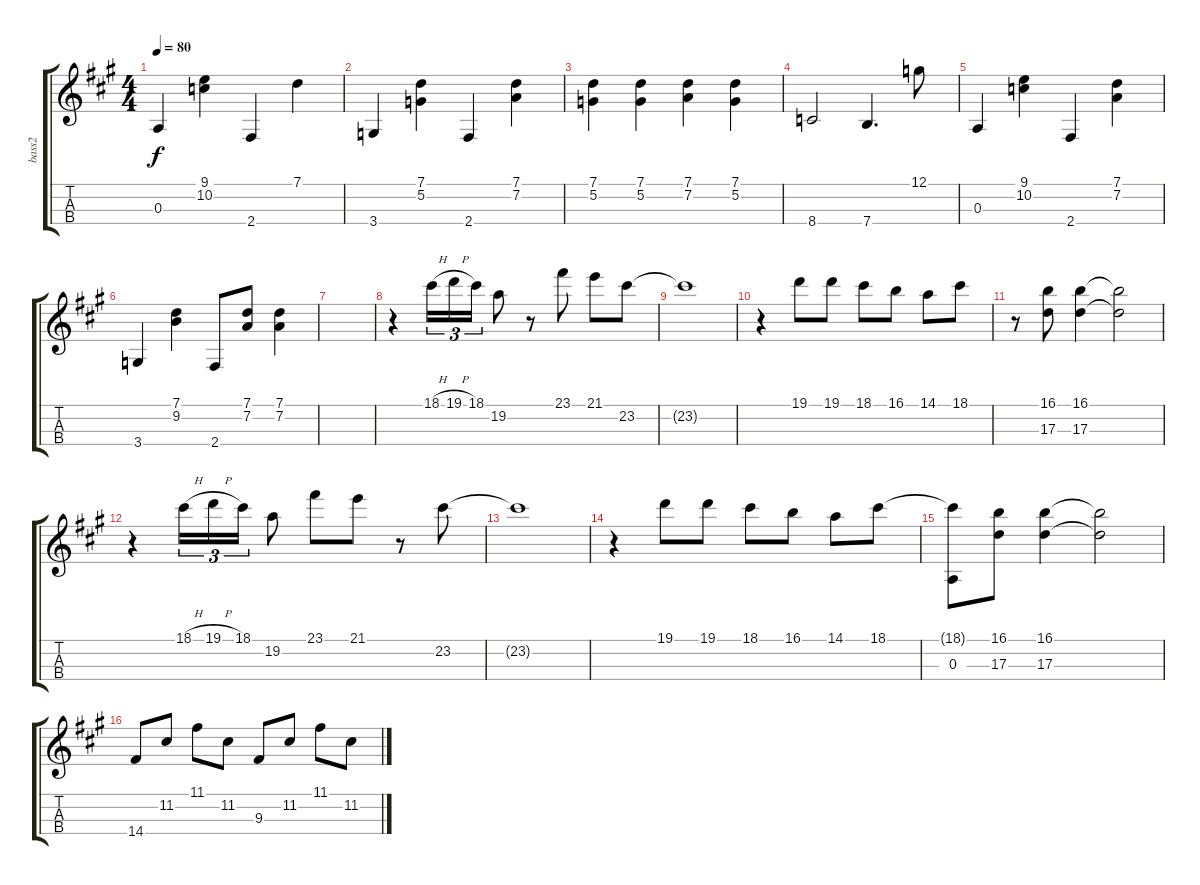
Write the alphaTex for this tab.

\track ("bass2" "bass2") {instrument electricbassfinger}
\staff {score tabs}
\tuning (G3 D3 A2 E2) {hide}
\ts (4 4)
\tempo 80
\clef g2
\ks a
0.3.4{dy f} (9.1 10.2).4 2.4.4 7.1.4 |
3.4.4 (7.1 5.2).4 2.4.4 (7.1 7.2).4 |
(7.1 5.2).4 (7.1 5.2).4 (7.1 7.2).4 (7.1 5.2).4 |
8.4.2 7.4.4{d} 12.1.8 |
0.3.4 (9.1 10.2).4 2.4.4 (7.1 7.2).4 |
3.4.4 (7.1 9.2).4 2.4.8 (7.1 7.2).8 (7.1 7.2).4 |
|
r.4 18.1{h}.16{tu (3 2)} 19.1{h}.16{tu (3 2)} 18.1.16{tu (3 2)} 19.2.8 r.8 23.1.8 21.1.8 23.2.8 |
23.2{t}.1 |
r.4 19.1.8 19.1.8 18.1.8 16.1.8 14.1.8 18.1.8 |
r.8 (16.1 17.3).8 (16.1 17.3).4 (16.1{t} 17.3{t}).2 |
r.4 18.1{h}.16{tu (3 2)} 19.1{h}.16{tu (3 2)} 18.1.16{tu (3 2)} 19.2.8 23.1.8 21.1.8 r.8 23.2.8 |
23.2{t}.1 |
r.4 19.1.8 19.1.8 18.1.8 16.1.8 14.1.8 18.1.8 |
(18.1{t} 0.3).8 (16.1 17.3).8 (16.1 17.3).4 (16.1{t} 17.3{t}).2 |
14.4.8 11.2.8 11.1.8 11.2.8 9.3.8 11.2.8 11.1.8 11.2.8
